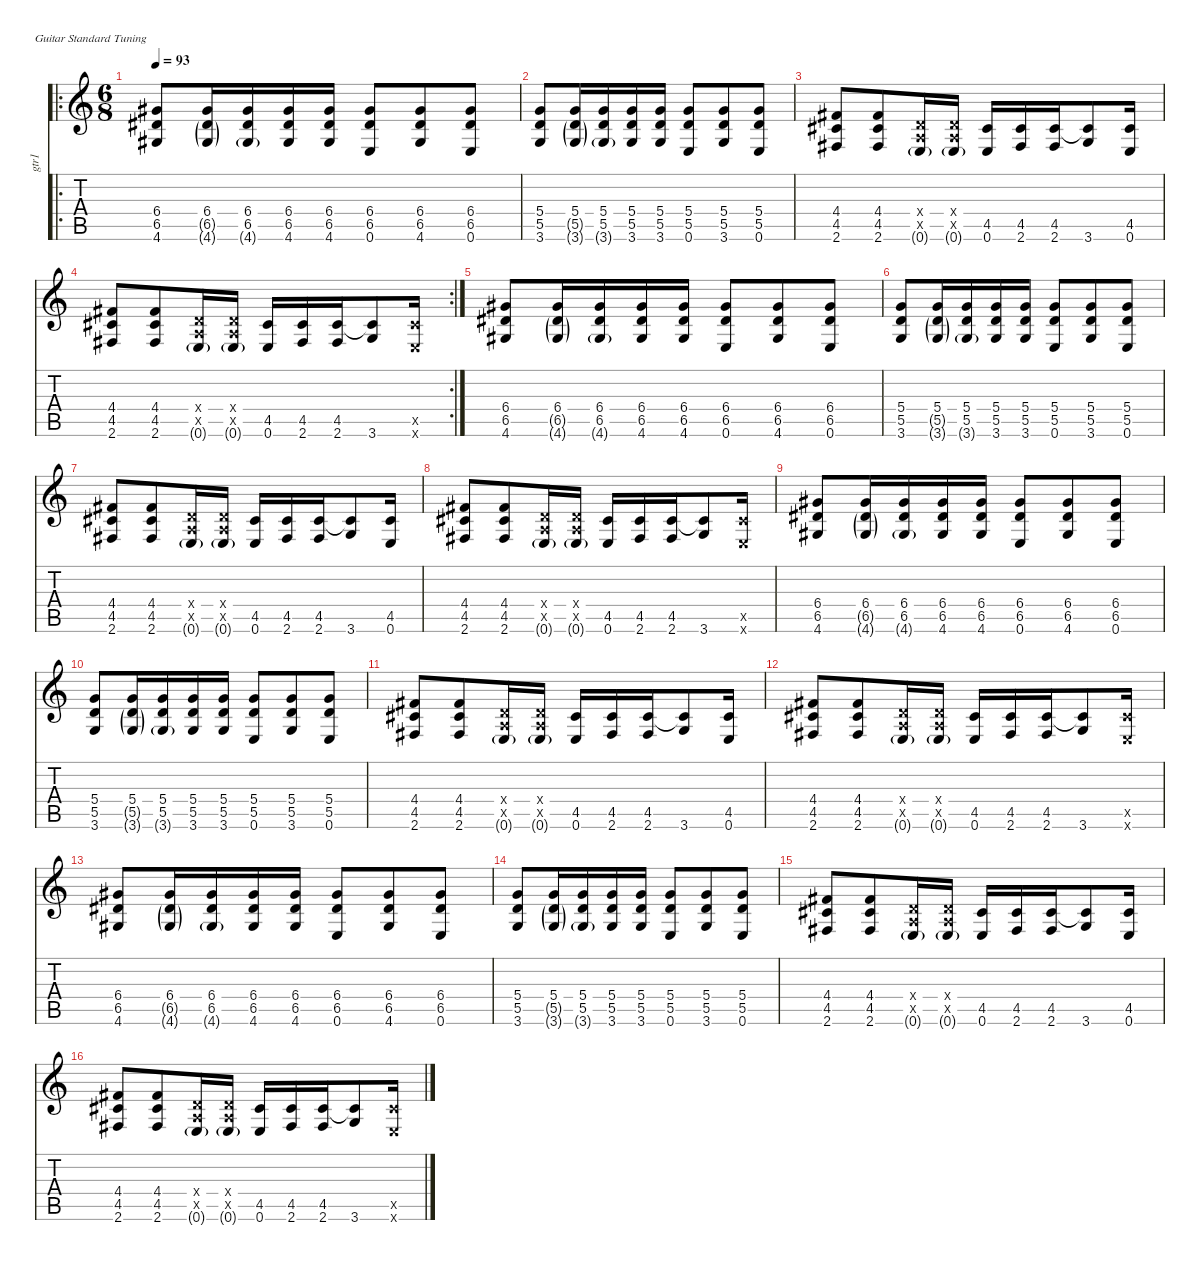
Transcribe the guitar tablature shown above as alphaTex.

\defaultSystemsLayout 4
\hideDynamics
\bracketExtendMode nobrackets
\otherSystemsTrackNameOrientation horizontal
\track ("Guitar 1" "gtr1") {defaultSystemsLayout 4 mute instrument acousticguitarsteel}
\staff {score tabs}
\tuning (E4 B3 G3 D3 A2 E2)
\ro
\ts (6 8)
\tempo 93
\clef g2
\ks aminor
(6.4{acc #} 6.5{acc #} 4.6{acc #}).8{dy f beam Up} (6.4{acc #} 6.5{g acc #} 4.6{g acc #}).16{beam Up} (6.4{acc #} 6.5{acc #} 4.6{g acc #}).16{beam Up} (6.4{acc #} 6.5{acc #} 4.6{acc #}).16{beam Up} (6.4{acc #} 6.5{acc #} 4.6{acc #}).16{beam Up} (6.4{acc #} 6.5{acc #} 0.6).8{beam Up} (6.4{acc #} 6.5{acc #} 4.6{acc #}).8{beam Up} (6.4{acc #} 6.5{acc #} 0.6).8{beam Up} |
(5.4 5.5 3.6).8{beam Up} (5.4 5.5{g} 3.6{g}).16{beam Up} (5.4 5.5 3.6{g}).16{beam Up} (5.4 5.5 3.6).16{beam Up} (5.4 5.5 3.6).16{beam Up} (5.4 5.5 0.6).8{beam Up} (5.4 5.5 3.6).8{beam Up} (5.4 5.5 0.6).8{beam Up} |
(4.4{acc #} 4.5{acc #} 2.6{acc #}).8{beam Up} (4.4{acc #} 4.5{acc #} 2.6{acc #}).8{beam Up} (0.4{x} 0.5{x} 0.6{g}).16{beam Up} (0.4{x} 0.5{x} 0.6{g}).16{beam Up} (4.5{acc #} 0.6).16{beam Up} (4.5{acc #} 2.6{acc #}).16{beam Up} (4.5{acc #} 2.6{acc #}).16{beam Up} (4.5{t acc #} 3.6).8{beam Up} (4.5{acc #} 0.6).16{beam Up} |
\rc 2
(4.4{acc #} 4.5{acc #} 2.6{acc #}).8{beam Up} (4.4{acc #} 4.5{acc #} 2.6{acc #}).8{beam Up} (0.4{x} 0.5{x} 0.6{g}).16{beam Up} (0.4{x} 0.5{x} 0.6{g}).16{beam Up} (4.5{acc #} 0.6).16{beam Up} (4.5{acc #} 2.6{acc #}).16{beam Up} (4.5{acc #} 2.6{acc #}).16{beam Up} (4.5{t acc #} 3.6).8{beam Up} (4.5{x acc #} 0.6{x}).16{beam Up} |
(6.4{acc #} 6.5{acc #} 4.6{acc #}).8{beam Up} (6.4{acc #} 6.5{g acc #} 4.6{g acc #}).16{beam Up} (6.4{acc #} 6.5{acc #} 4.6{g acc #}).16{beam Up} (6.4{acc #} 6.5{acc #} 4.6{acc #}).16{beam Up} (6.4{acc #} 6.5{acc #} 4.6{acc #}).16{beam Up} (6.4{acc #} 6.5{acc #} 0.6).8{beam Up} (6.4{acc #} 6.5{acc #} 4.6{acc #}).8{beam Up} (6.4{acc #} 6.5{acc #} 0.6).8{beam Up} |
(5.4 5.5 3.6).8{beam Up} (5.4 5.5{g} 3.6{g}).16{beam Up} (5.4 5.5 3.6{g}).16{beam Up} (5.4 5.5 3.6).16{beam Up} (5.4 5.5 3.6).16{beam Up} (5.4 5.5 0.6).8{beam Up} (5.4 5.5 3.6).8{beam Up} (5.4 5.5 0.6).8{beam Up} |
(4.4{acc #} 4.5{acc #} 2.6{acc #}).8{beam Up} (4.4{acc #} 4.5{acc #} 2.6{acc #}).8{beam Up} (0.4{x} 0.5{x} 0.6{g}).16{beam Up} (0.4{x} 0.5{x} 0.6{g}).16{beam Up} (4.5{acc #} 0.6).16{beam Up} (4.5{acc #} 2.6{acc #}).16{beam Up} (4.5{acc #} 2.6{acc #}).16{beam Up} (4.5{t acc #} 3.6).8{beam Up} (4.5{acc #} 0.6).16{beam Up} |
(4.4{acc #} 4.5{acc #} 2.6{acc #}).8{beam Up} (4.4{acc #} 4.5{acc #} 2.6{acc #}).8{beam Up} (0.4{x} 0.5{x} 0.6{g}).16{beam Up} (0.4{x} 0.5{x} 0.6{g}).16{beam Up} (4.5{acc #} 0.6).16{beam Up} (4.5{acc #} 2.6{acc #}).16{beam Up} (4.5{acc #} 2.6{acc #}).16{beam Up} (4.5{t acc #} 3.6).8{beam Up} (4.5{x acc #} 0.6{x}).16{beam Up} |
(6.4{acc #} 6.5{acc #} 4.6{acc #}).8{beam Up} (6.4{acc #} 6.5{g acc #} 4.6{g acc #}).16{beam Up} (6.4{acc #} 6.5{acc #} 4.6{g acc #}).16{beam Up} (6.4{acc #} 6.5{acc #} 4.6{acc #}).16{beam Up} (6.4{acc #} 6.5{acc #} 4.6{acc #}).16{beam Up} (6.4{acc #} 6.5{acc #} 0.6).8{beam Up} (6.4{acc #} 6.5{acc #} 4.6{acc #}).8{beam Up} (6.4{acc #} 6.5{acc #} 0.6).8{beam Up} |
(5.4 5.5 3.6).8{beam Up} (5.4 5.5{g} 3.6{g}).16{beam Up} (5.4 5.5 3.6{g}).16{beam Up} (5.4 5.5 3.6).16{beam Up} (5.4 5.5 3.6).16{beam Up} (5.4 5.5 0.6).8{beam Up} (5.4 5.5 3.6).8{beam Up} (5.4 5.5 0.6).8{beam Up} |
(4.4{acc #} 4.5{acc #} 2.6{acc #}).8{beam Up} (4.4{acc #} 4.5{acc #} 2.6{acc #}).8{beam Up} (0.4{x} 0.5{x} 0.6{g}).16{beam Up} (0.4{x} 0.5{x} 0.6{g}).16{beam Up} (4.5{acc #} 0.6).16{beam Up} (4.5{acc #} 2.6{acc #}).16{beam Up} (4.5{acc #} 2.6{acc #}).16{beam Up} (4.5{t acc #} 3.6).8{beam Up} (4.5{acc #} 0.6).16{beam Up} |
(4.4{acc #} 4.5{acc #} 2.6{acc #}).8{beam Up} (4.4{acc #} 4.5{acc #} 2.6{acc #}).8{beam Up} (0.4{x} 0.5{x} 0.6{g}).16{beam Up} (0.4{x} 0.5{x} 0.6{g}).16{beam Up} (4.5{acc #} 0.6).16{beam Up} (4.5{acc #} 2.6{acc #}).16{beam Up} (4.5{acc #} 2.6{acc #}).16{beam Up} (4.5{t acc #} 3.6).8{beam Up} (4.5{x acc #} 0.6{x}).16{beam Up} |
(6.4{acc #} 6.5{acc #} 4.6{acc #}).8{beam Up} (6.4{acc #} 6.5{g acc #} 4.6{g acc #}).16{beam Up} (6.4{acc #} 6.5{acc #} 4.6{g acc #}).16{beam Up} (6.4{acc #} 6.5{acc #} 4.6{acc #}).16{beam Up} (6.4{acc #} 6.5{acc #} 4.6{acc #}).16{beam Up} (6.4{acc #} 6.5{acc #} 0.6).8{beam Up} (6.4{acc #} 6.5{acc #} 4.6{acc #}).8{beam Up} (6.4{acc #} 6.5{acc #} 0.6).8{beam Up} |
(5.4 5.5 3.6).8{beam Up} (5.4 5.5{g} 3.6{g}).16{beam Up} (5.4 5.5 3.6{g}).16{beam Up} (5.4 5.5 3.6).16{beam Up} (5.4 5.5 3.6).16{beam Up} (5.4 5.5 0.6).8{beam Up} (5.4 5.5 3.6).8{beam Up} (5.4 5.5 0.6).8{beam Up} |
(4.4{acc #} 4.5{acc #} 2.6{acc #}).8{beam Up} (4.4{acc #} 4.5{acc #} 2.6{acc #}).8{beam Up} (0.4{x} 0.5{x} 0.6{g}).16{beam Up} (0.4{x} 0.5{x} 0.6{g}).16{beam Up} (4.5{acc #} 0.6).16{beam Up} (4.5{acc #} 2.6{acc #}).16{beam Up} (4.5{acc #} 2.6{acc #}).16{beam Up} (4.5{t acc #} 3.6).8{beam Up} (4.5{acc #} 0.6).16{beam Up} |
(4.4{acc #} 4.5{acc #} 2.6{acc #}).8{beam Up} (4.4{acc #} 4.5{acc #} 2.6{acc #}).8{beam Up} (0.4{x} 0.5{x} 0.6{g}).16{beam Up} (0.4{x} 0.5{x} 0.6{g}).16{beam Up} (4.5{acc #} 0.6).16{beam Up} (4.5{acc #} 2.6{acc #}).16{beam Up} (4.5{acc #} 2.6{acc #}).16{beam Up} (4.5{t acc #} 3.6).8{beam Up} (4.5{x acc #} 0.6{x}).16{beam Up}
